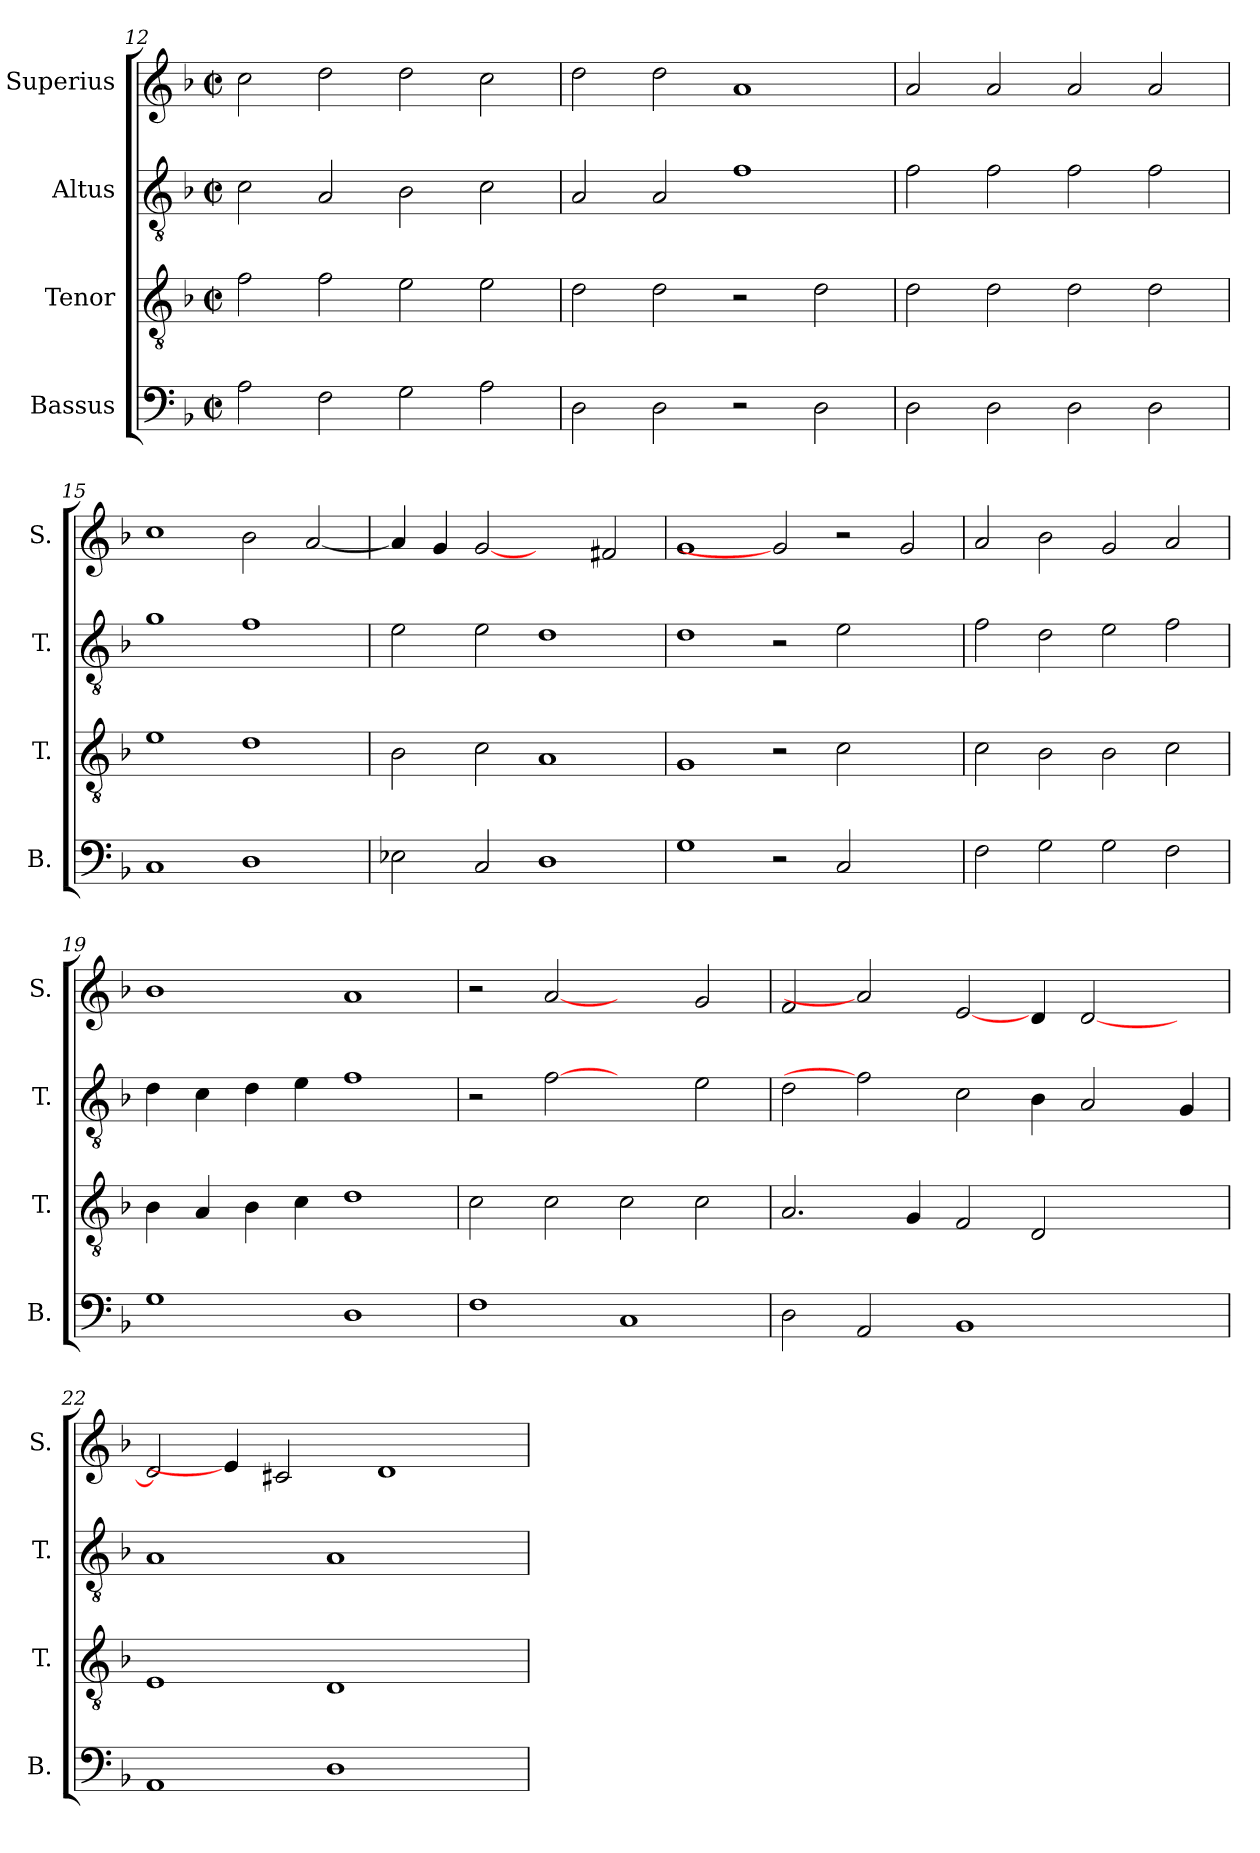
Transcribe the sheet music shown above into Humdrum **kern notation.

**kern	**kern	**kern	**kern
*part4	*part3	*part2	*part1
*staff4	*staff3	*staff2	*staff1
*I"Bassus	*I"Tenor	*I"Altus	*I"Superius
*I'B.	*I'T.	*I'T.	*I'S.
*clefF4	*clefGv2	*clefGv2	*clefG2
*	*ITrd7c12	*ITrd7c12	*
*k[b-]	*k[b-]	*k[b-]	*k[b-]
*F:	*F:	*F:	*F:
*M2/2	*M2/2	*M2/2	*M2/2
*met(c|)	*met(c|)	*met(c|)	*met(c|)
=12	=12	=12	=12
2Ai\	2Fi\	2Ci\	2cci\
2Fi\	2Fi\	2AAi/	2ddi\
2Gi\	2Ei\	2BB-i\	2ddi\
2Ai\	2Ei\	2Ci\	2cci\
=13	=13	=13	=13
2Di\	2Di\	2AAi/	2ddi\
2Di\	2Di\	2AAi/	2ddi\
2r	2r	1Fi	1ai
2Di\	2Di\	.	.
=14	=14	=14	=14
2Di\	2Di\	2Fi\	2ai/
2Di\	2Di\	2Fi\	2ai/
2Di\	2Di\	2Fi\	2ai/
2Di\	2Di\	2Fi\	2ai/
=15	=15	=15	=15
1Ci	1Ei	1Gi	1cci
1Di	1Di	1Fi	2b-i\
.	.	.	[<2ai/
!!LO:LB:g=z
=16	=16	=16	=16
2E-Xi\	2BB-i\	2Ei\	4ai/]
.	.	.	4gi/
2Ci/	2Ci\	2Ei\	[2gi
1Di	1AAi	1Di	2ryy
.	.	.	2f#Xi/
=17	=17	=17	=17
1Gi	1GGi	1Di	1gi
2r	2r	2r	2gi]
2Ci/	2Ci\	2Ei\	2r
2ryy	2ryy	2ryy	2gi/
=18	=18	=18	=18
2Fi\	2Ci\	2Fi\	2ai/
2Gi\	2BB-i\	2Di\	2b-i\
2Gi\	2BB-i\	2Ei\	2gi/
2Fi\	2Ci\	2Fi\	2ai/
=19	=19	=19	=19
1Gi	4BB-i\	4Di\	1b-i
.	4AAi/	4Ci\	.
.	4BB-i\	4Di\	.
.	4Ci\	4Ei\	.
1Di	1Di	1Fi	1ai
=20	=20	=20	=20
1Fi	2Ci\	2r	2r
.	2Ci\	[2Fi	[2ai
1Ci	2Ci\	2ryy	2ryy
.	2Ci\	2Ei\	2gi/
!!LO:LB:g=z
=21	=21	=21	=21
2Di\	2.AAi/	2Di\	2fi/
2AAi/	.	2Fi]	2ai]
.	4GGi/	.	.
1BB-i	2FFi/	2Ci\	[2ei/
.	2DDi/	4BB-i\	4di/
.	.	2AAi/	[<2di/
2ryy	2ryy	.	.
.	.	4GGi/	4ryy
=22	=22	=22	=22
1AAi	1EEi	1AAi	2di/]
.	.	.	4ei/]
.	.	.	2c#Xi/
1Di	1DDi	1AAi	.
.	.	.	1di
4ryy	4ryy	4ryy	.
=	=	=	=
*-	*-	*-	*-
